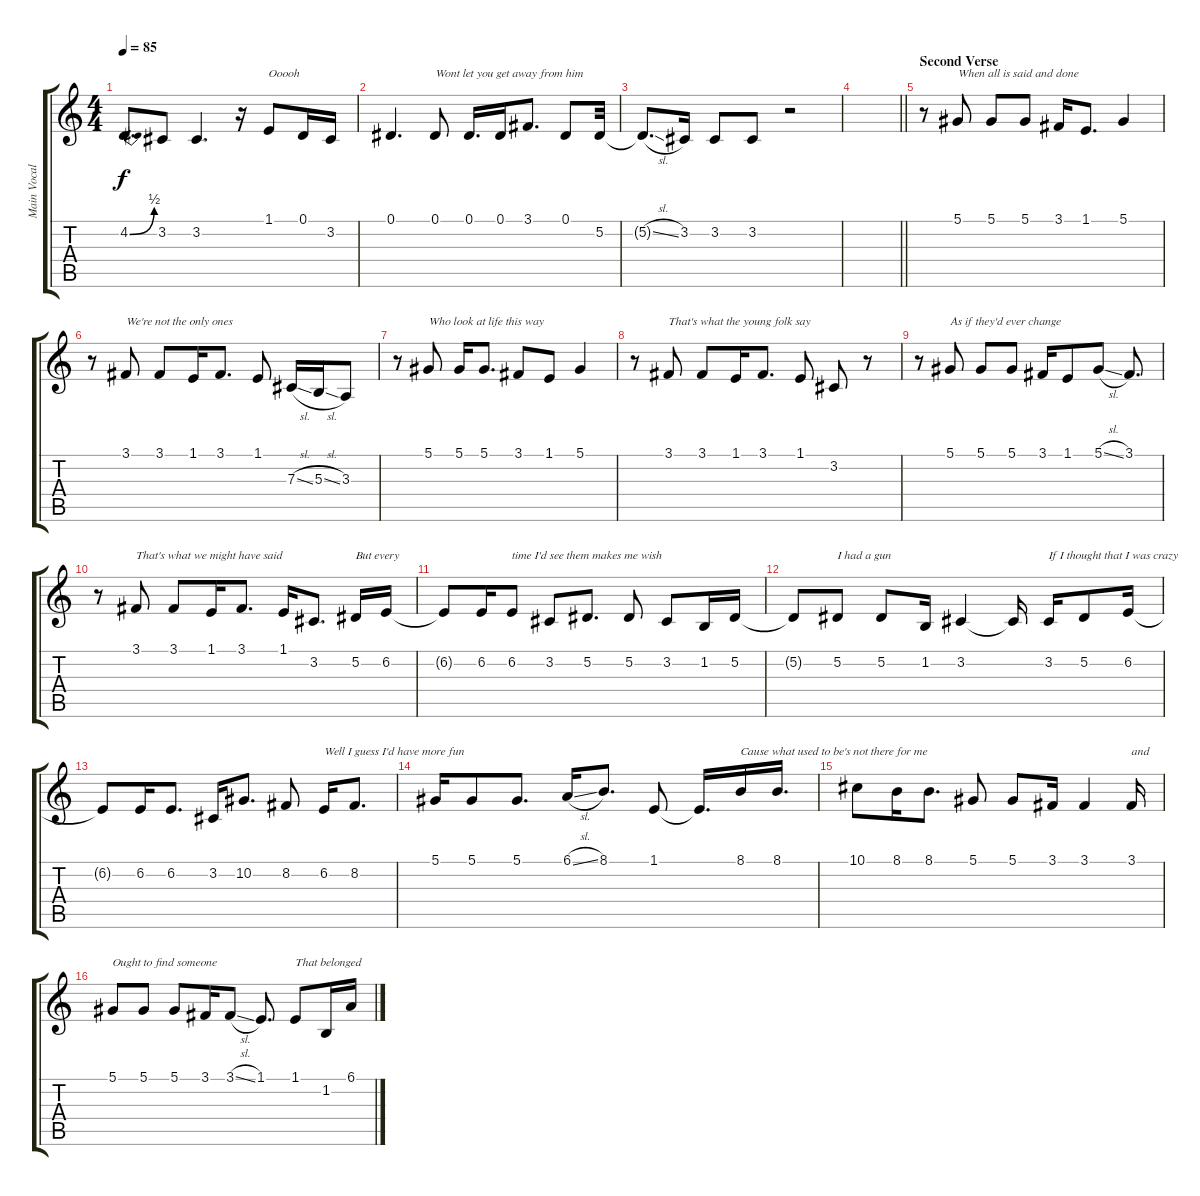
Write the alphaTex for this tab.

\track ("Main Vocals" "Main Vocal") {instrument lead2sawtooth}
\staff {score tabs}
\tuning (Eb4 Bb3 Gb3 Db3 Ab2 Eb2) {hide}
\ts (4 4)
\tempo 85
\clef g2
\ks c
4.2{be (bend 0 0 60 2)}.8{d dy f} 3.2.8 3.2.4{d} r.16 1.1.8{txt "Ooooh"} 0.1.16 3.2.16 |
0.1.4{d} 0.1.8{txt "Wont let you get away from him"} 0.1.16{d} 0.1.16 3.1.8{d} 0.1.8 5.2.32 |
5.2{sl t}.8{d} 3.2.16 3.2.8 3.2.8 r.2 |
\barLineRight lightlight
|
\section ("" "Second Verse")
r.8 5.1.8{txt "When all is said and done"} 5.1.8 5.1.8 3.1.16 1.1.8{d} 5.1.4 |
r.8 3.1.8{txt "We're not the only ones"} 3.1.8 1.1.16 3.1.8{d} 1.1.8 7.3{sl}.16 5.3{sl}.16 3.3.8 |
r.8 5.1.8{txt "Who look at life this way"} 5.1.16 5.1.8{d} 3.1.8 1.1.8 5.1.4 |
r.8 3.1.8{txt "That's what the young folk say"} 3.1.8 1.1.16 3.1.8{d} 1.1.8 3.2.8 r.8 |
r.8 5.1.8{txt "As if they'd ever change"} 5.1.8 5.1.8 3.1.16 1.1.8 5.1{sl}.8 3.1.8{d} |
r.8 3.1.8{txt "That's what we might have said"} 3.1.8 1.1.16 3.1.8{d} 1.1.16 3.2.8{d} 5.2.16{txt "But every"} 6.2.16 |
6.2{t}.8 6.2.16 6.2.8{txt "time I'd see them makes me wish"} 3.2.8 5.2.8{d} 5.2.8 3.2.8 1.2.16 5.2.16 |
5.2{t}.8 5.2.8{txt "I had a gun"} 5.2.8 1.2.16 3.2.4 3.2{t}.16 3.2.16{txt "If I thought that I was crazy"} 5.2.8 6.2.16 |
6.2{t}.8 6.2.16 6.2.8{d} 3.2.16 10.2.8{d} 8.2.8 6.2.16{txt "Well I guess I'd have more fun"} 8.2.8{d} |
5.1.16 5.1.8 5.1.8{d} 6.1{sl}.16 8.1.8{d} 1.1.8 1.1{t}.16{d} 8.1.16{txt "Cause what used to be's not there for me"} 8.1.16{d} |
10.1.8 8.1.16 8.1.8{d} 5.1.8 5.1.8 3.1.16 3.1.4 3.1.16{txt "and"} |
5.1.8{txt "Ought to find someone"} 5.1.8 5.1.8 3.1.16 3.1{sl}.8 1.1.8{d} 1.1.8{txt "That belonged"} 1.2.16 6.1.16
